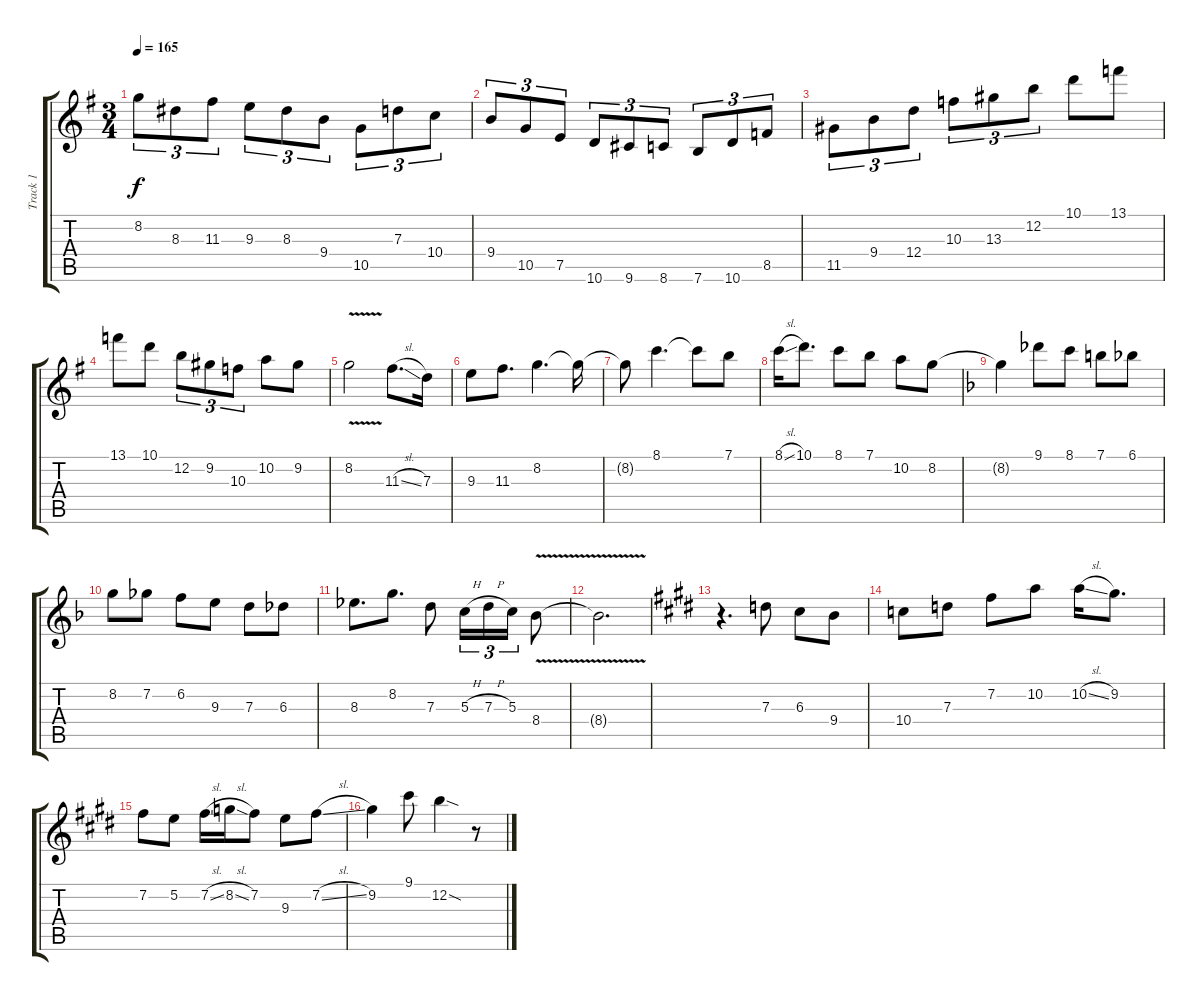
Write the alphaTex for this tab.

\track ("Track 1" "Track 1") {instrument electricguitarjazz}
\staff {score tabs}
\tuning (E4 B3 G3 D3 A2 E2) {hide}
\ts (3 4)
\tempo 165
\clef g2
\ks g
8.2.8{tu (3 2) dy f} 8.3.8{tu (3 2)} 11.3.8{tu (3 2)} 9.3.8{tu (3 2)} 8.3.8{tu (3 2)} 9.4.8{tu (3 2)} 10.5.8{tu (3 2)} 7.3.8{tu (3 2)} 10.4.8{tu (3 2)} |
9.4.8{tu (3 2)} 10.5.8{tu (3 2)} 7.5.8{tu (3 2)} 10.6.8{tu (3 2)} 9.6.8{tu (3 2)} 8.6.8{tu (3 2)} 7.6.8{tu (3 2)} 10.6.8{tu (3 2)} 8.5.8{tu (3 2)} |
11.5.8{tu (3 2)} 9.4.8{tu (3 2)} 12.4.8{tu (3 2)} 10.3.8{tu (3 2)} 13.3.8{tu (3 2)} 12.2.8{tu (3 2)} 10.1.8 13.1.8 |
13.1.8 10.1.8 12.2.8{tu (3 2)} 9.2.8{tu (3 2)} 10.3.8{tu (3 2)} 10.2.8 9.2.8 |
8.2{v}.2 11.3{sl}.8{d} 7.3.16 |
9.3.8 11.3.8{d} 8.2.4{d} 8.2{t}.16 |
8.2{t}.8 8.1.4{d} 8.1{t}.8 7.1.8 |
8.1{sl}.16 10.1.8{d} 8.1.8 7.1.8 10.2.8 8.2.8 |
\ks f
8.2{t}.4 9.1.8 8.1.8 7.1.8 6.1.8 |
8.2.8 7.2.8 6.2.8 9.3.8 7.3.8 6.3.8 |
8.3.8{d} 8.2.8{d} 7.3.8 5.3{h}.16{tu (3 2)} 7.3{h}.16{tu (3 2)} 5.3.16{tu (3 2)} 8.4{v}.8 |
8.4{t}.2{d} |
\ks e
r.4{d} 7.3.8 6.3.8 9.4.8 |
10.4.8 7.3.8 7.2.8 10.2.8 10.2{sl}.16 9.2.8{d} |
7.2.8 5.2.8 7.2{sl}.16 8.2{sl}.16 7.2.8 9.3.8 7.2{sl}.8 |
9.2.4 9.1.8 12.2{sod}.4 r.8
